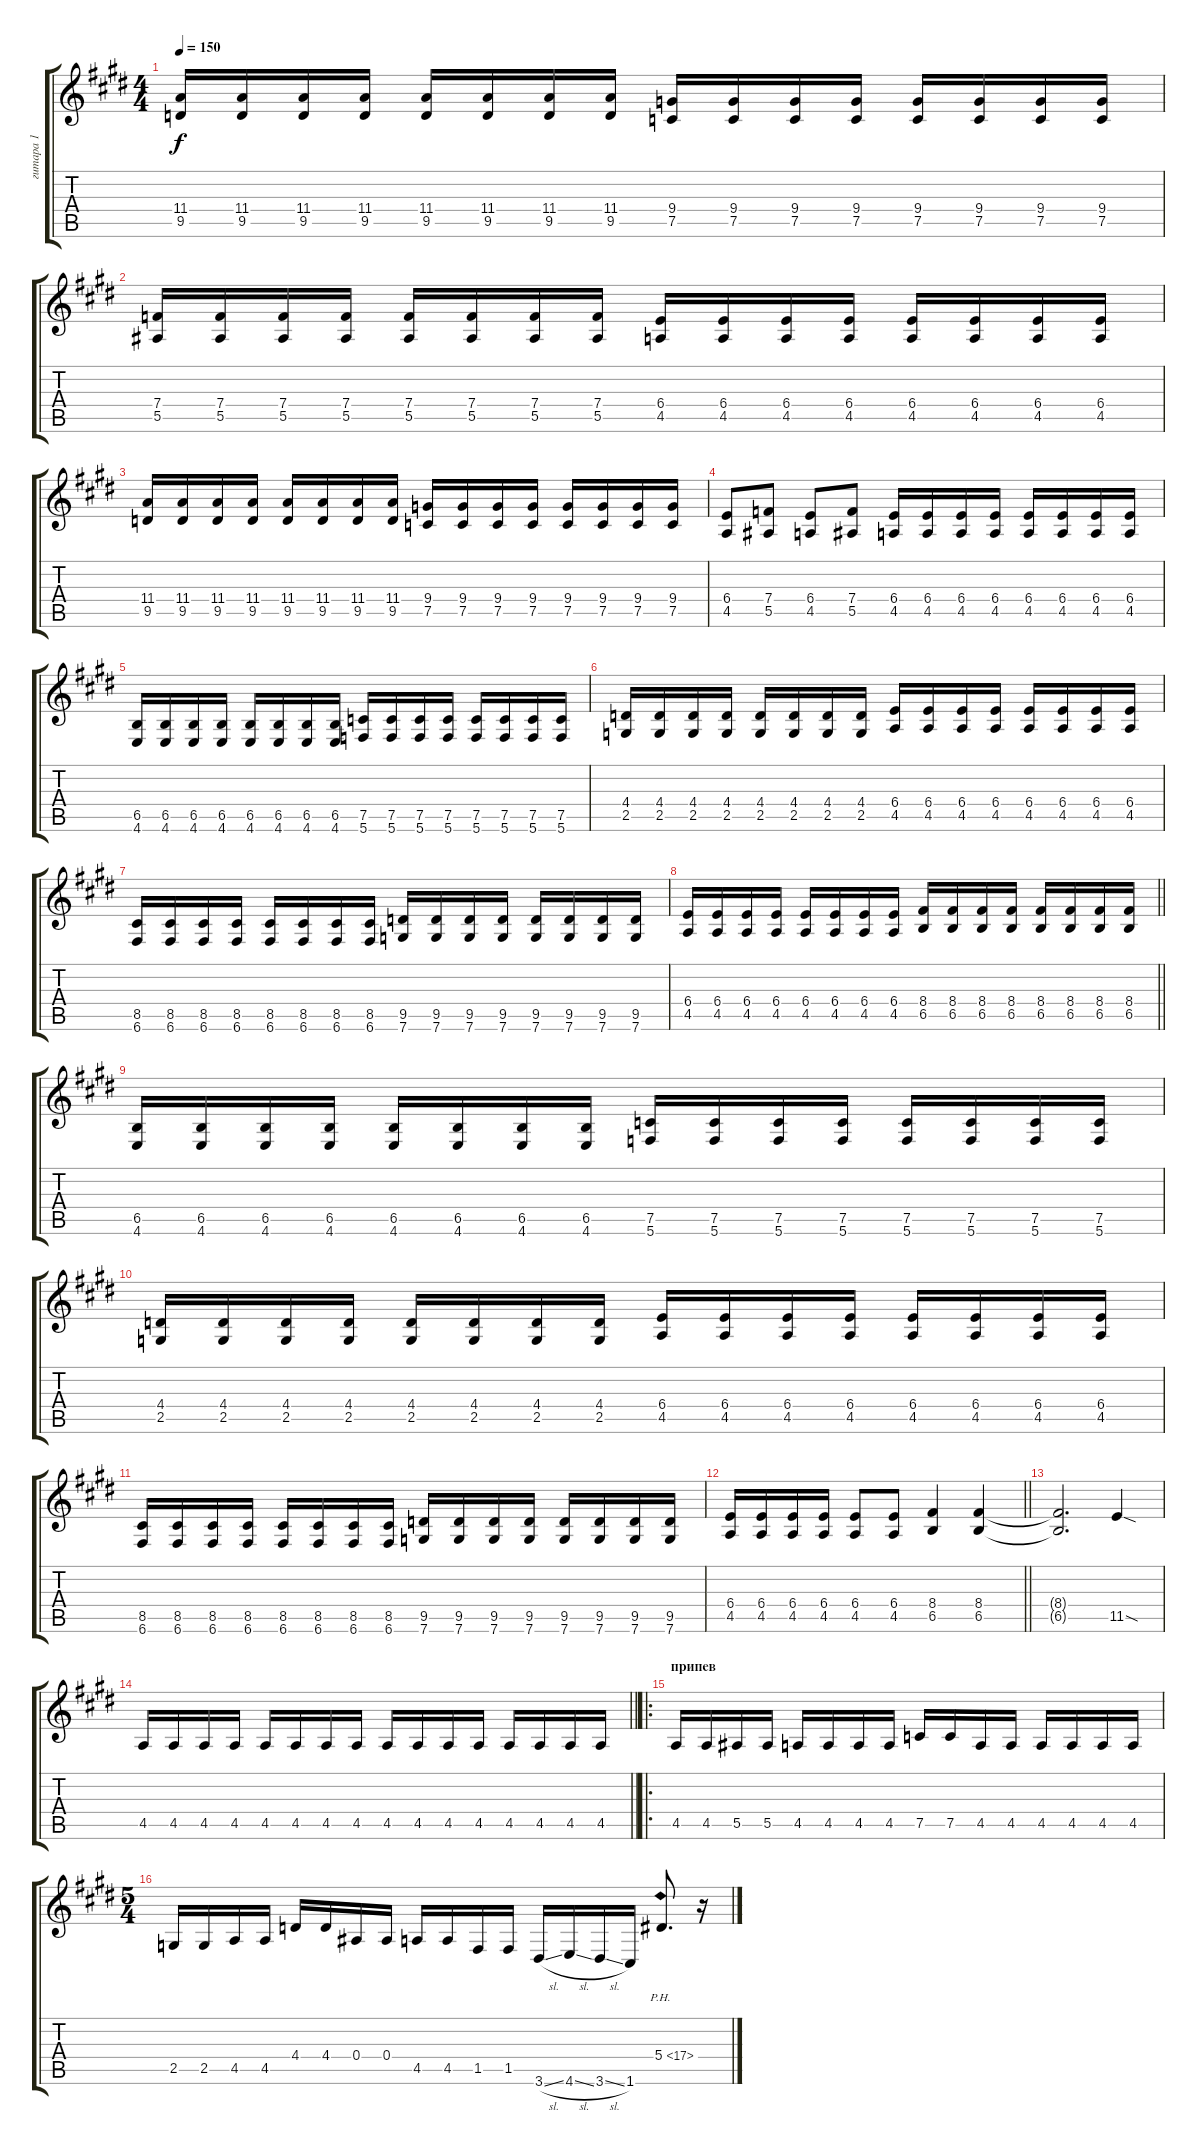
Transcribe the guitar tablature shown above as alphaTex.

\track ("гитара 1" "гитара 1") {instrument distortionguitar}
\staff {score tabs}
\tuning (C4 G3 Eb3 Bb2 F2 C2) {hide}
\ts (4 4)
\tempo 150
\clef g2
\ks c#minor
(11.4 9.5).16{dy f} (11.4 9.5).16 (11.4 9.5).16 (11.4 9.5).16 (11.4 9.5).16 (11.4 9.5).16 (11.4 9.5).16 (11.4 9.5).16 (9.4 7.5).16 (9.4 7.5).16 (9.4 7.5).16 (9.4 7.5).16 (9.4 7.5).16 (9.4 7.5).16 (9.4 7.5).16 (9.4 7.5).16 |
(7.4 5.5).16 (7.4 5.5).16 (7.4 5.5).16 (7.4 5.5).16 (7.4 5.5).16 (7.4 5.5).16 (7.4 5.5).16 (7.4 5.5).16 (6.4 4.5).16 (6.4 4.5).16 (6.4 4.5).16 (6.4 4.5).16 (6.4 4.5).16 (6.4 4.5).16 (6.4 4.5).16 (6.4 4.5).16 |
(11.4 9.5).16 (11.4 9.5).16 (11.4 9.5).16 (11.4 9.5).16 (11.4 9.5).16 (11.4 9.5).16 (11.4 9.5).16 (11.4 9.5).16 (9.4 7.5).16 (9.4 7.5).16 (9.4 7.5).16 (9.4 7.5).16 (9.4 7.5).16 (9.4 7.5).16 (9.4 7.5).16 (9.4 7.5).16 |
(6.4 4.5).8 (7.4 5.5).8 (6.4 4.5).8 (7.4 5.5).8 (6.4 4.5).16 (6.4 4.5).16 (6.4 4.5).16 (6.4 4.5).16 (6.4 4.5).16 (6.4 4.5).16 (6.4 4.5).16 (6.4 4.5).16 |
(6.5 4.6).16 (6.5 4.6).16 (6.5 4.6).16 (6.5 4.6).16 (6.5 4.6).16 (6.5 4.6).16 (6.5 4.6).16 (6.5 4.6).16 (7.5 5.6).16 (7.5 5.6).16 (7.5 5.6).16 (7.5 5.6).16 (7.5 5.6).16 (7.5 5.6).16 (7.5 5.6).16 (7.5 5.6).16 |
(4.4 2.5).16 (4.4 2.5).16 (4.4 2.5).16 (4.4 2.5).16 (4.4 2.5).16 (4.4 2.5).16 (4.4 2.5).16 (4.4 2.5).16 (6.4 4.5).16 (6.4 4.5).16 (6.4 4.5).16 (6.4 4.5).16 (6.4 4.5).16 (6.4 4.5).16 (6.4 4.5).16 (6.4 4.5).16 |
(8.5 6.6).16 (8.5 6.6).16 (8.5 6.6).16 (8.5 6.6).16 (8.5 6.6).16 (8.5 6.6).16 (8.5 6.6).16 (8.5 6.6).16 (9.5 7.6).16 (9.5 7.6).16 (9.5 7.6).16 (9.5 7.6).16 (9.5 7.6).16 (9.5 7.6).16 (9.5 7.6).16 (9.5 7.6).16 |
\barLineRight lightlight
(6.4 4.5).16 (6.4 4.5).16 (6.4 4.5).16 (6.4 4.5).16 (6.4 4.5).16 (6.4 4.5).16 (6.4 4.5).16 (6.4 4.5).16 (8.4 6.5).16 (8.4 6.5).16 (8.4 6.5).16 (8.4 6.5).16 (8.4 6.5).16 (8.4 6.5).16 (8.4 6.5).16 (8.4 6.5).16 |
(6.5 4.6).16 (6.5 4.6).16 (6.5 4.6).16 (6.5 4.6).16 (6.5 4.6).16 (6.5 4.6).16 (6.5 4.6).16 (6.5 4.6).16 (7.5 5.6).16 (7.5 5.6).16 (7.5 5.6).16 (7.5 5.6).16 (7.5 5.6).16 (7.5 5.6).16 (7.5 5.6).16 (7.5 5.6).16 |
(4.4 2.5).16 (4.4 2.5).16 (4.4 2.5).16 (4.4 2.5).16 (4.4 2.5).16 (4.4 2.5).16 (4.4 2.5).16 (4.4 2.5).16 (6.4 4.5).16 (6.4 4.5).16 (6.4 4.5).16 (6.4 4.5).16 (6.4 4.5).16 (6.4 4.5).16 (6.4 4.5).16 (6.4 4.5).16 |
(8.5 6.6).16 (8.5 6.6).16 (8.5 6.6).16 (8.5 6.6).16 (8.5 6.6).16 (8.5 6.6).16 (8.5 6.6).16 (8.5 6.6).16 (9.5 7.6).16 (9.5 7.6).16 (9.5 7.6).16 (9.5 7.6).16 (9.5 7.6).16 (9.5 7.6).16 (9.5 7.6).16 (9.5 7.6).16 |
\barLineRight lightlight
(6.4 4.5).16 (6.4 4.5).16 (6.4 4.5).16 (6.4 4.5).16 (6.4 4.5).8 (6.4 4.5).8 (8.4 6.5).4 (8.4 6.5).4 |
(8.4{t} 6.5{t}).2{d} 11.5{sod}.4 |
\barLineRight lightlight
4.5.16 4.5.16 4.5.16 4.5.16 4.5.16 4.5.16 4.5.16 4.5.16 4.5.16 4.5.16 4.5.16 4.5.16 4.5.16 4.5.16 4.5.16 4.5.16 |
\ro
\section ("" "припев")
4.5.16 4.5.16 5.5.16 5.5.16 4.5.16 4.5.16 4.5.16 4.5.16 7.5.16 7.5.16 4.5.16 4.5.16 4.5.16 4.5.16 4.5.16 4.5.16 |
\ts (5 4)
2.5.16 2.5.16 4.5.16 4.5.16 4.4.16 4.4.16 0.4.16 0.4.16 4.5.16 4.5.16 1.5.16 1.5.16 3.6{sl}.16 4.6{sl}.16 3.6{sl}.16 1.6.16 5.4{ph 12}.8{d} r.16
